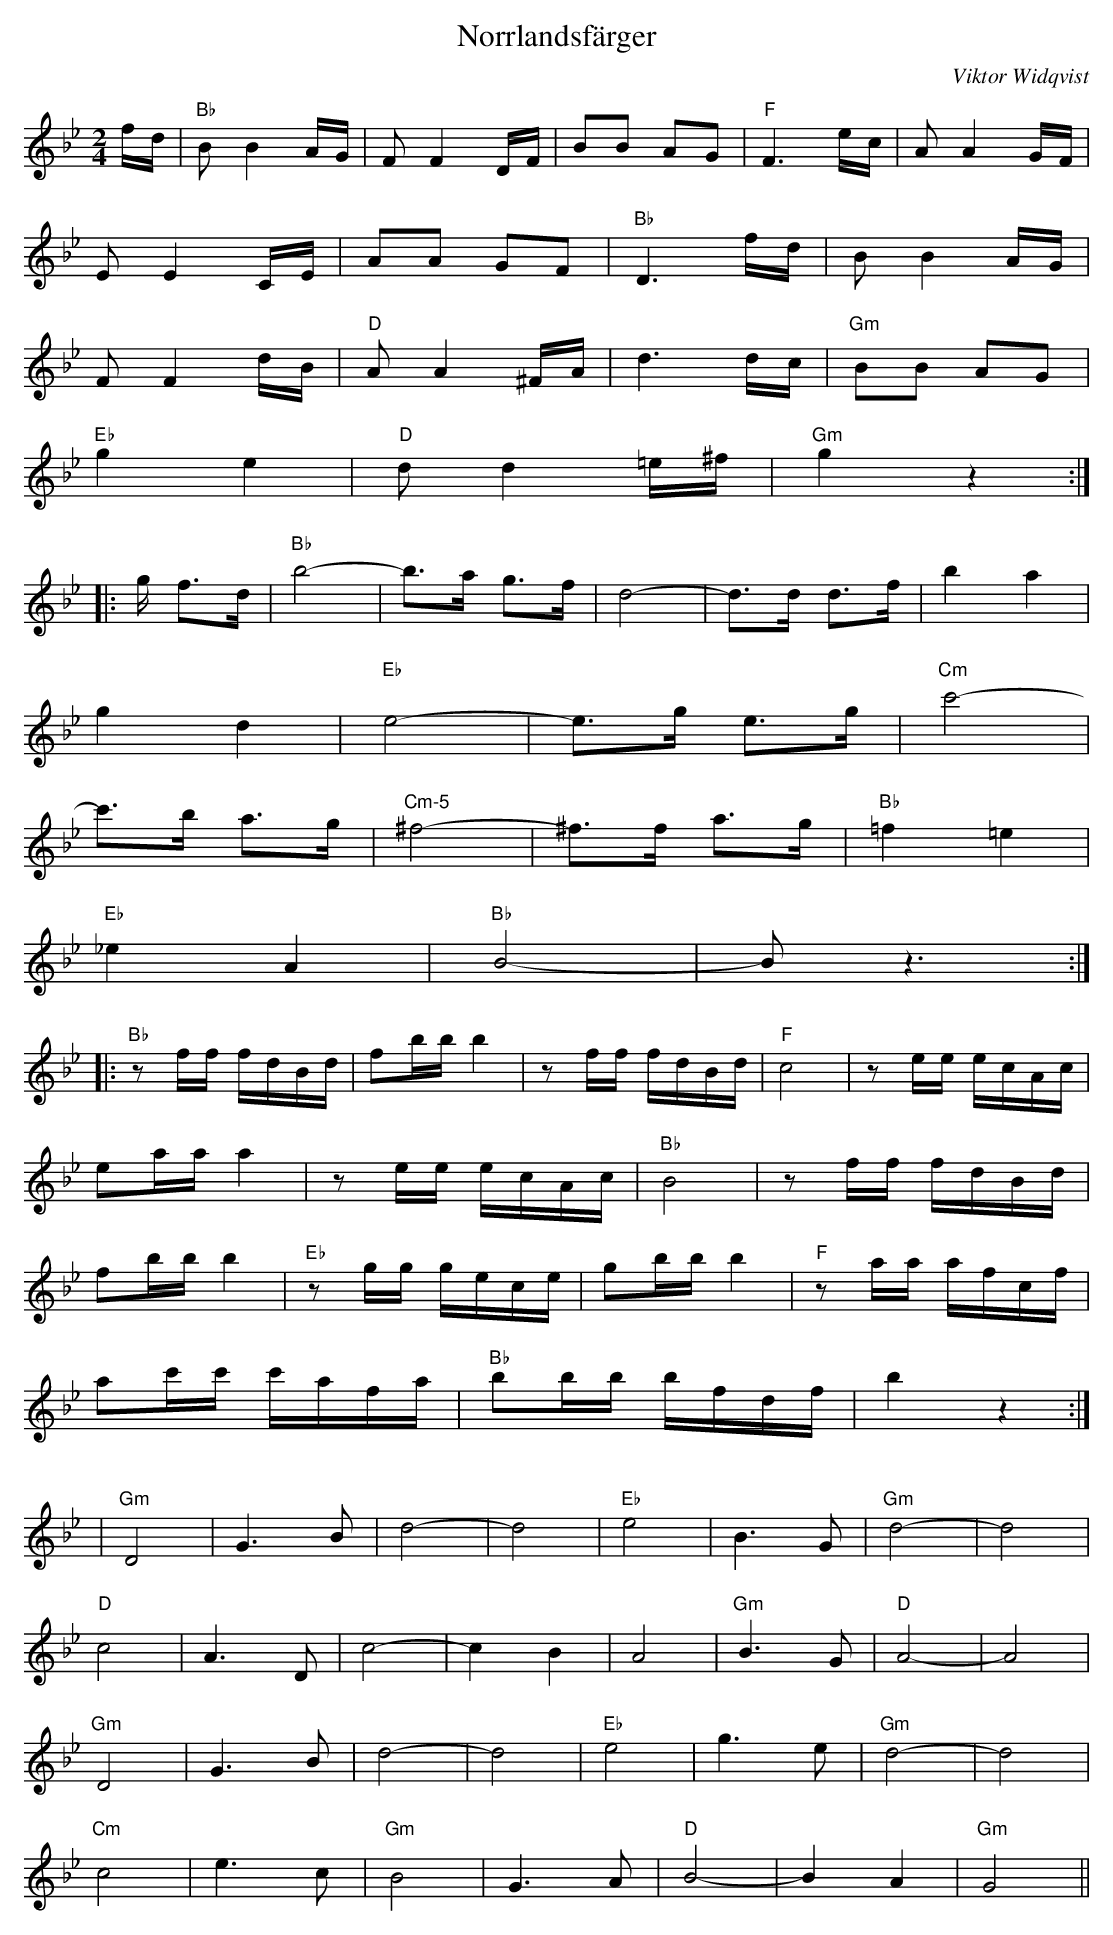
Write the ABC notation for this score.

X:1
T:Norrlandsfärger
M:2/4
C:Viktor Widqvist
L:1/8
K:Bb
f/d/ |"Bb" BB2A/G/ | FF2D/F/ | BB AG | "F"F3e/c/ | AA2G/F/ |
EE2C/E/ | AA GF |"Bb" D3f/d/ | BB2 A/G/ |
FF2d/B/ | "D"AA2^F/A/ | d3d/c/ | "Gm"BB AG |
"Eb"g2 e2 | "D"dd2=e/^f/ | "Gm"g2z2 :|
|:g/ f>d | "Bb"b4- |b3/a/ g>f | d4- |d3/d/ d>f | b2 a2 |
g2 d2 | "Eb"e4- |e3/g/ e>g |"Cm" c'4- |
c'3/b/ a>g | "Cm-5"^f4- |^f3/f/ a>g | "Bb"=f2 =e2 |
"Eb"_e2 A2 | "Bb"B4- | B z3 :|
|:"Bb"zf/2f/2 f/2d/2B/2d/2 | fb/2b/2 b2 |zf/2f/2 f/2d/2B/2d/2 | "F"c4 |ze/2e/2 e/2c/2A/2c/2 |
ea/2a/2 a2 |ze/2e/2 e/2c/2A/2c/2 | "Bb"B4 |zf/2f/2 f/2d/2B/2d/2 |
fb/2b/2 b2 |"Eb"zg/2g/2 g/2e/2c/2e/2 | gb/2b/2 b2 |"F"za/2a/2 a/2f/2c/2f/2 |
ac'/2c'/2 c'/2a/2f/2a/2 | "Bb"bb/2b/2 b/2f/2d/2f/2 | b2z2 :|
|"Gm"D4 | G2>B2 | d4- |d4| "Eb"e4 | B2>G2 | "Gm"d4- |d4|
"D"c4 | A2>D2 | c4- | c2 B2 | A4 | "Gm"B2>G2 | "D" A4- | A4|
"Gm"D4 | G2>B2 | d4- |d4| "Eb"e4 | g2>e2 | "Gm"d4- |d4|
"Cm"c4 | e2>c2 | "Gm"B4 | G2>A2 | "D"B4- | B2 A2 | "Gm"G4 ||
